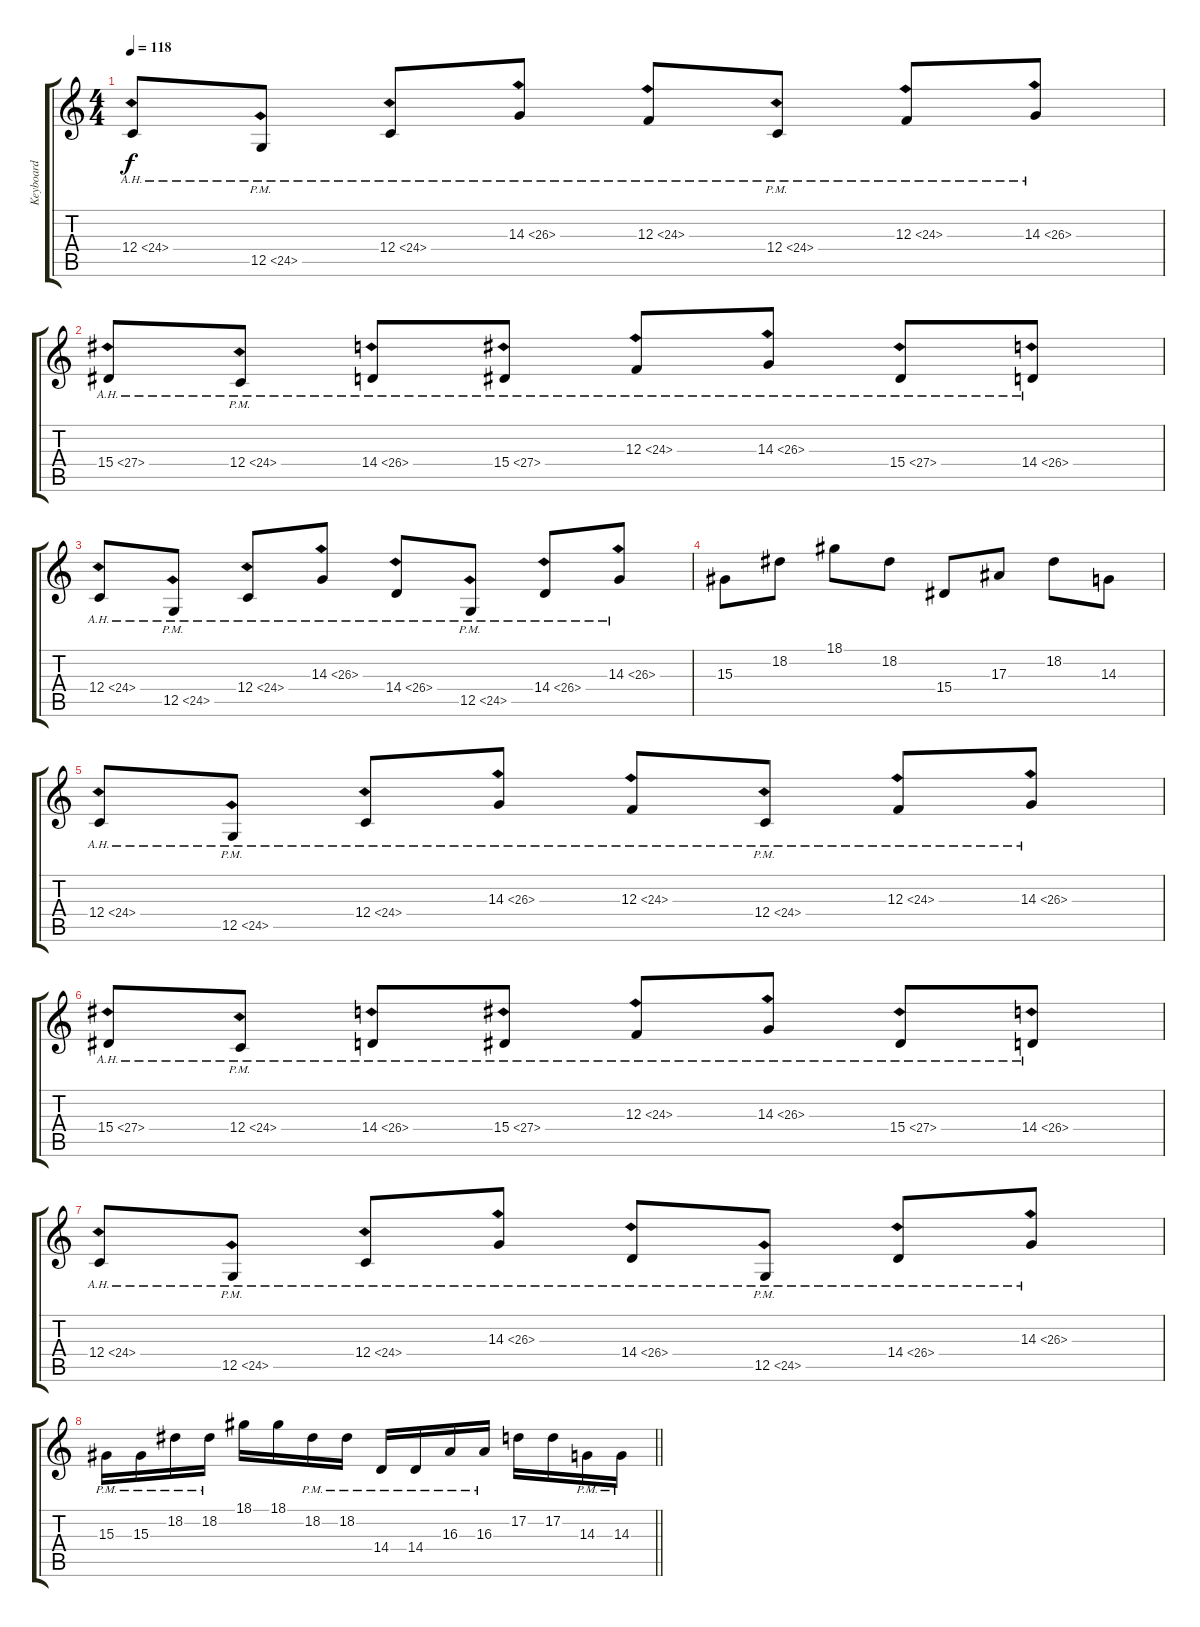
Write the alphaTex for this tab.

\track ("Keyboard" "Keyboard") {instrument lead2sawtooth}
\staff {score tabs}
\tuning (D4 A3 F3 C3 G2 C2) {hide}
\ts (4 4)
\tempo 118
\clef g2
\ks c
12.4{ah 12}.8{dy f volume 13 instrument lead2sawtooth} 12.5{ah 12 pm}.8 12.4{ah 12}.8 14.3{ah 12}.8 12.3{ah 12}.8 12.4{ah 12 pm}.8 12.3{ah 12}.8 14.3{ah 12}.8 |
15.4{ah 12}.8 12.4{ah 12 pm}.8 14.4{ah 12}.8 15.4{ah 12}.8 12.3{ah 12}.8 14.3{ah 12}.8 15.4{ah 12}.8 14.4{ah 12}.8 |
12.4{ah 12}.8 12.5{ah 12 pm}.8 12.4{ah 12}.8 14.3{ah 12}.8 14.4{ah 12}.8 12.5{ah 12 pm}.8 14.4{ah 12}.8 14.3{ah 12}.8 |
15.3.8 18.2.8 18.1.8 18.2.8 15.4.8 17.3.8 18.2.8 14.3.8 |
12.4{ah 12}.8 12.5{ah 12 pm}.8 12.4{ah 12}.8 14.3{ah 12}.8 12.3{ah 12}.8 12.4{ah 12 pm}.8 12.3{ah 12}.8 14.3{ah 12}.8 |
15.4{ah 12}.8 12.4{ah 12 pm}.8 14.4{ah 12}.8 15.4{ah 12}.8 12.3{ah 12}.8 14.3{ah 12}.8 15.4{ah 12}.8 14.4{ah 12}.8 |
12.4{ah 12}.8 12.5{ah 12 pm}.8 12.4{ah 12}.8 14.3{ah 12}.8 14.4{ah 12}.8 12.5{ah 12 pm}.8 14.4{ah 12}.8 14.3{ah 12}.8 |
\barLineRight lightlight
15.3{pm}.16 15.3{pm}.16 18.2{pm}.16 18.2{pm}.16 18.1.16 18.1.16 18.2{pm}.16 18.2{pm}.16 14.4{pm}.16 14.4{pm}.16 16.3{pm}.16 16.3{pm}.16 17.2.16 17.2.16 14.3{pm}.16 14.3{pm}.16
